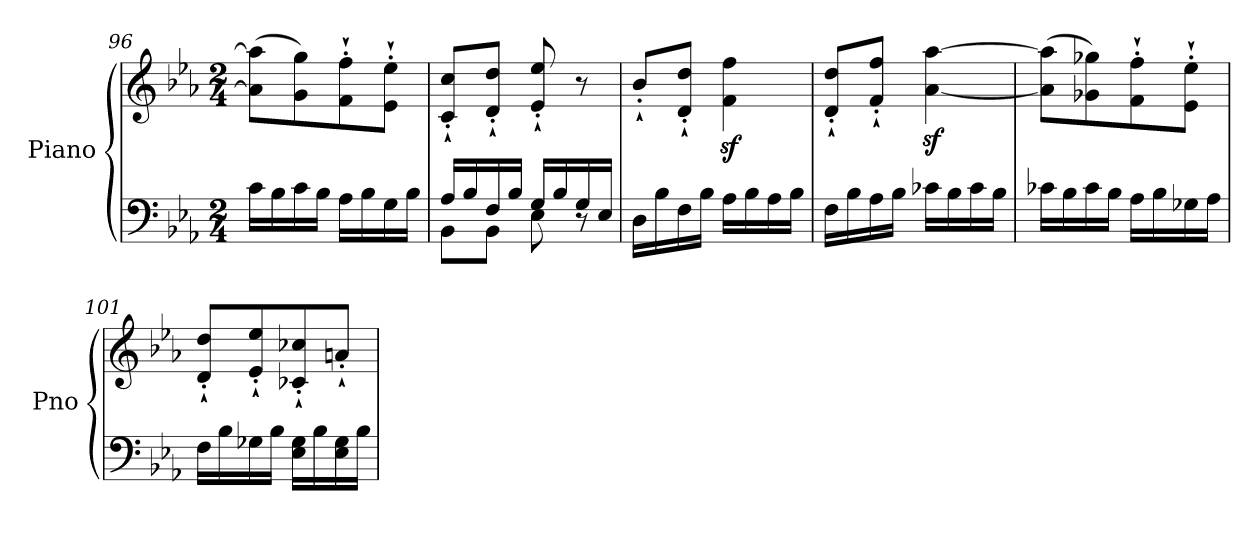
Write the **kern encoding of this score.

**kern	**kern
*part1	*part1
*staff2	*staff1
*I"Piano	*
*I'Pno	*
*clefF4	*clefG2
*k[b-e-a-]	*k[b-e-a-]
*M2/4	*M2/4
=96	=96
*^	*
2ryy	16c\LL	(>8a-\] 8aa-\]L
.	16B-\	.
.	16c\	8g\ 8gg\)
.	16B-\JJ	.
.	16A-\LL	8f\'` 8ff\'`
.	16B-\	.
.	16G\	8e-\'` 8ee-\'`J
.	16B-\JJ	.
=97	=97	=97
*	*^	*
2ryy	16A-/LL	8BB-\L	8c/'` 8cc/'`L
.	16B-/	.	.
.	16F/	8BB-\J	8d/'` 8dd/'`J
.	16B-/JJ	.	.
.	16G/LL	8E-\	8e-/'` 8ee-/'`
.	16B-/	.	.
.	16G/	8r	8r
.	16E-/JJ	.	.
*	*v	*v	*
=98	=98	=98
2ryy	16D\LL	8b-'`/L
.	16B-\	.
.	16F\	8d/'` 8dd/'`J
.	16B-\JJ	.
.	16A-\LL	4f\z< 4ff\z<
.	16B-\	.
.	16A-\	.
.	16B-\JJ	.
=99	=99	=99
2ryy	16F\LL	8d/'` 8dd/'`L
.	16B-\	.
.	16A-\	8f/'` 8ff/'`J
.	16B-\JJ	.
.	16c-X\LL	[4a-\z< [4aa-\z<
.	16B-\	.
.	16c-\	.
.	16B-\JJ	.
!!LO:LB:g=z
=100	=100	=100
2ryy	16c-X\LL	(>8a-\] 8aa-\]L
.	16B-\	.
.	16c-\	8g-X\ 8gg-X\)
.	16B-\JJ	.
.	16A-\LL	8f\'` 8ff\'`
.	16B-\	.
.	16G-X\	8e-\'` 8ee-\'`J
.	16A-\JJ	.
=101	=101	=101
2ryy	16F\LL	8d/'` 8dd/'`L
.	16B-\	.
.	16G-X\	8e-/'` 8ee-/'`
.	16B-\JJ	.
.	16E-\ 16G-\LL	8c-X/'` 8cc-X/'`
.	16B-\	.
.	16E-\ 16G-\	8an'`/J
.	16B-\JJ	.
*v	*v	*
=	=
*-	*-
